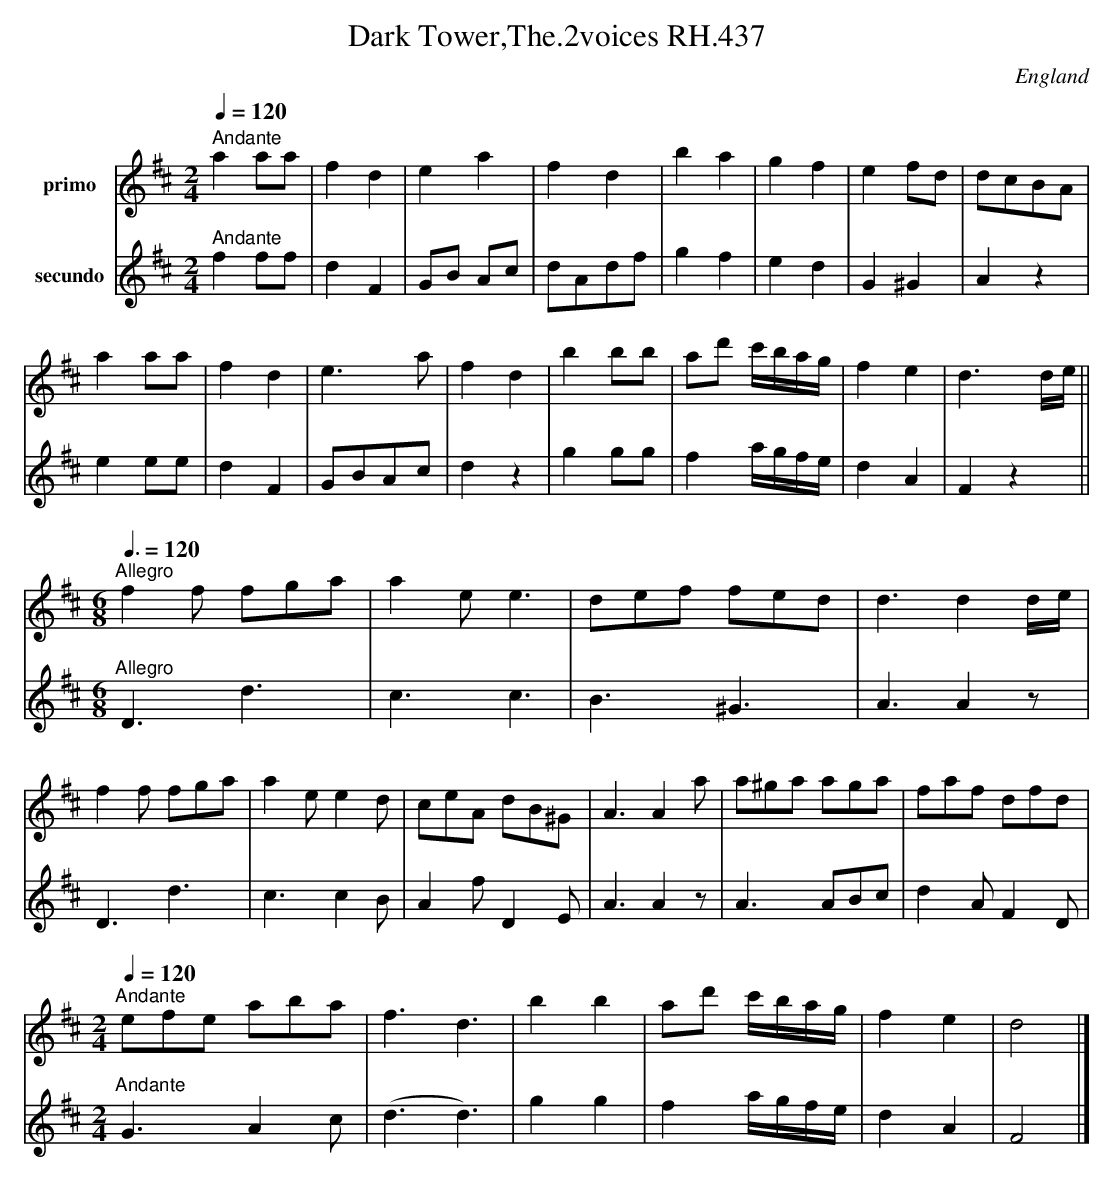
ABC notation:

X:1
T:Dark Tower,The.2voices RH.437
O:England
V:1 name="primo"
V:2 name="secundo"
M:2/4
L:1/8
Q:1/4=120
K:D major
[V:1] " Andante"a2aa|f2d2|e2a2|f2d2|b2a2|g2f2|e2fd|dcBA|
[V:2] " Andante"f2ff|d2F2|GB Ac|dAdf|g2f2|e2d2|G2^G2|A2z2|
[V:1] a2aa|f2d2|e3a|f2d2|b2bb|ad' c'/b/a/g/|f2e2|d3d/e/||
[V:2] e2ee|d2F2|GBAc|d2z2|g2gg|f2a/g/f/e/|d2A2|F2z2||
[V:1] [M:6/8][L:1/8][Q:3/8=120]"^Allegro"f2f fga|a2e e3|def fed|d3 d2d/e/|
[V:2] [M:6/8][L:1/8][Q:3/8=120]"^Allegro"D3 d3|c3 c3|B3 ^G3|A3 A2z|
[V:1] f2f fga|a2e e2d|ceA dB^G|A3 A2a|a^ga aga|faf dfd|
[V:2] D3 d3|c3 c2B|A2f D2E|A3 A2z|A3 ABc|d2A F2D|
[V:1] [M:2/4][L:1/8][Q:1/4=120]"^Andante"efe aba|f3 d3|b2b2|ad' c'/b/a/g/|f2e2|d4|]
[V:2] [M:2/4][L:1/8][Q:1/4=120]"^Andante"G3 A2c|(d3 d3)|g2g2|f2a/g/f/e/|d2A2|F4|]
